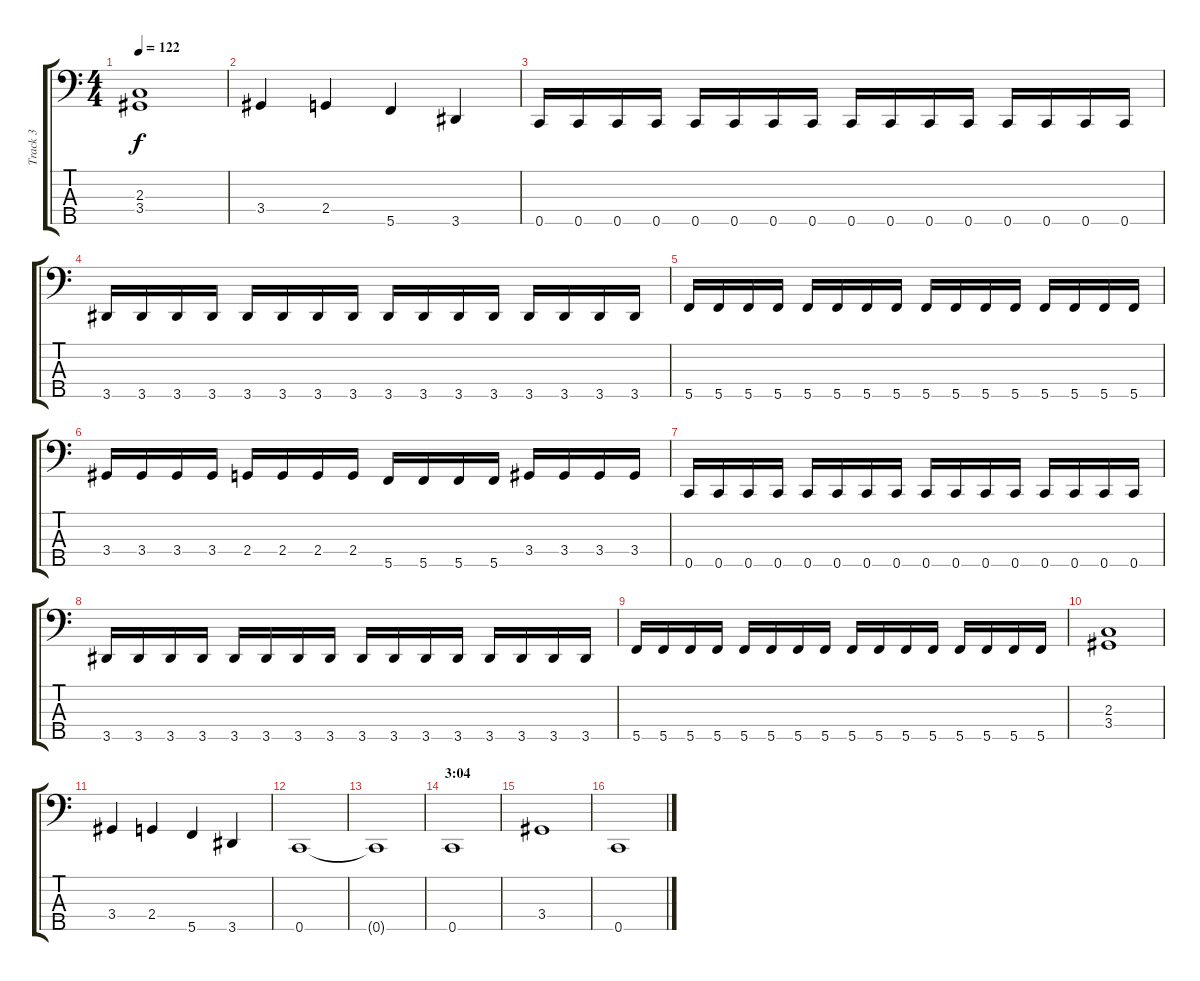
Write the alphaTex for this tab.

\track ("Track 3" "Track 3") {instrument electricbasspick}
\staff {score tabs}
\tuning (Ab2 Eb2 Bb1 F1 C1) {hide}
\ts (4 4)
\tempo 122
\clef f4
\ks c
(2.3 3.4).1{dy f} |
3.4.4 2.4.4 5.5.4 3.5.4 |
0.5.16 0.5.16 0.5.16 0.5.16 0.5.16 0.5.16 0.5.16 0.5.16 0.5.16 0.5.16 0.5.16 0.5.16 0.5.16 0.5.16 0.5.16 0.5.16 |
3.5.16 3.5.16 3.5.16 3.5.16 3.5.16 3.5.16 3.5.16 3.5.16 3.5.16 3.5.16 3.5.16 3.5.16 3.5.16 3.5.16 3.5.16 3.5.16 |
5.5.16 5.5.16 5.5.16 5.5.16 5.5.16 5.5.16 5.5.16 5.5.16 5.5.16 5.5.16 5.5.16 5.5.16 5.5.16 5.5.16 5.5.16 5.5.16 |
3.4.16 3.4.16 3.4.16 3.4.16 2.4.16 2.4.16 2.4.16 2.4.16 5.5.16 5.5.16 5.5.16 5.5.16 3.4.16 3.4.16 3.4.16 3.4.16 |
0.5.16 0.5.16 0.5.16 0.5.16 0.5.16 0.5.16 0.5.16 0.5.16 0.5.16 0.5.16 0.5.16 0.5.16 0.5.16 0.5.16 0.5.16 0.5.16 |
3.5.16 3.5.16 3.5.16 3.5.16 3.5.16 3.5.16 3.5.16 3.5.16 3.5.16 3.5.16 3.5.16 3.5.16 3.5.16 3.5.16 3.5.16 3.5.16 |
5.5.16 5.5.16 5.5.16 5.5.16 5.5.16 5.5.16 5.5.16 5.5.16 5.5.16 5.5.16 5.5.16 5.5.16 5.5.16 5.5.16 5.5.16 5.5.16 |
(2.3 3.4).1 |
3.4.4 2.4.4 5.5.4 3.5.4 |
0.5.1 |
0.5{t}.1 |
\section ("" "3:04")
0.5.1 |
3.4.1 |
0.5.1
